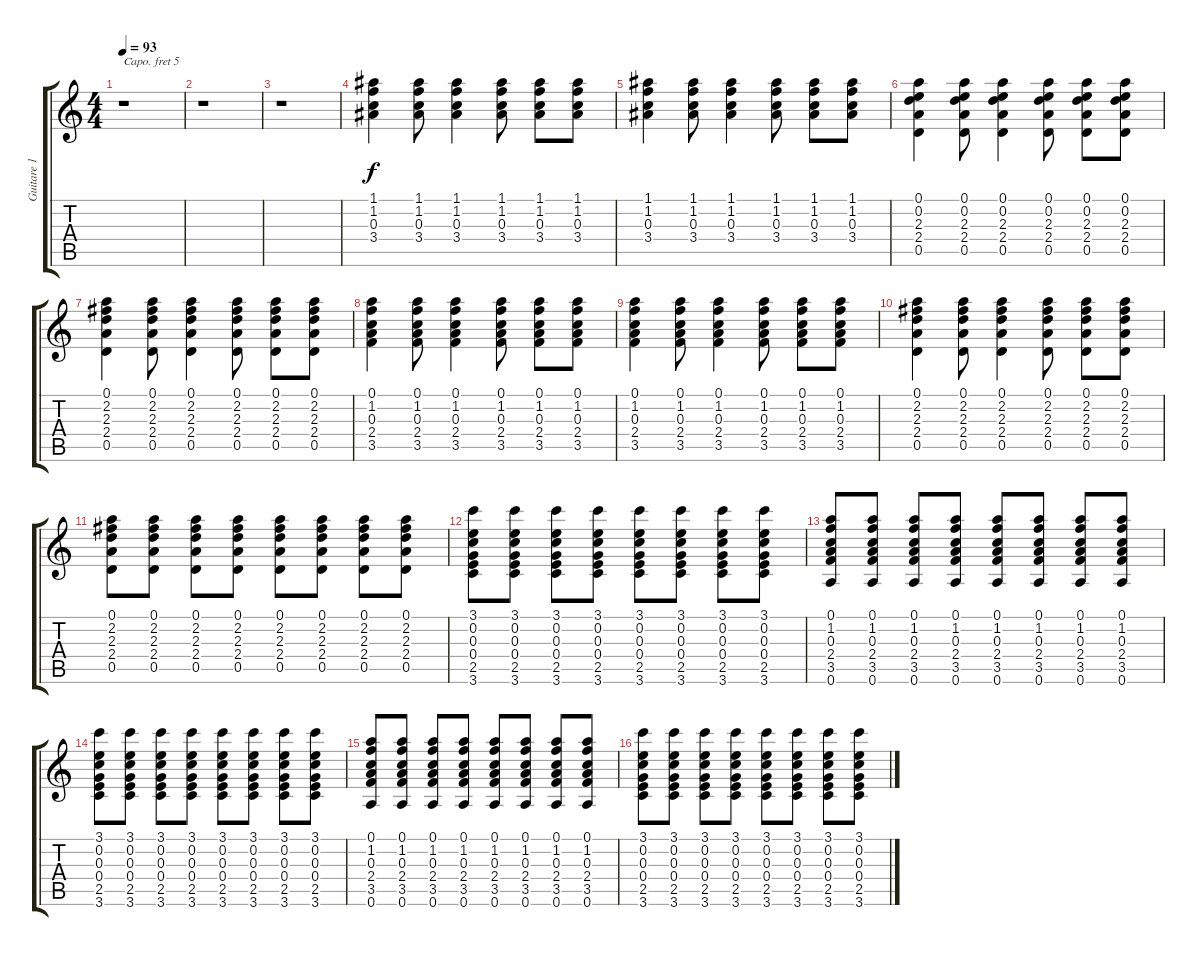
\track ("Guitare 1" "Guitare 1") {instrument acousticguitarnylon}
\staff {score tabs}
\capo 5
\tuning (E4 B3 G3 D3 A2 E2) {hide}
\ts (4 4)
\tempo 93
\clef g2
\ks c
r.1{dy f} |
r.1 |
r.1 |
(1.1 1.2 0.3 3.4).4 (1.1 1.2 0.3 3.4).8 (1.1 1.2 0.3 3.4).4 (1.1 1.2 0.3 3.4).8 (1.1 1.2 0.3 3.4).8 (1.1 1.2 0.3 3.4).8 |
(1.1 1.2 0.3 3.4).4 (1.1 1.2 0.3 3.4).8 (1.1 1.2 0.3 3.4).4 (1.1 1.2 0.3 3.4).8 (1.1 1.2 0.3 3.4).8 (1.1 1.2 0.3 3.4).8 |
(0.1 0.2 2.3 2.4 0.5).4 (0.1 0.2 2.3 2.4 0.5).8 (0.1 0.2 2.3 2.4 0.5).4 (0.1 0.2 2.3 2.4 0.5).8 (0.1 0.2 2.3 2.4 0.5).8 (0.1 0.2 2.3 2.4 0.5).8 |
(0.1 2.2 2.3 2.4 0.5).4 (0.1 2.2 2.3 2.4 0.5).8 (0.1 2.2 2.3 2.4 0.5).4 (0.1 2.2 2.3 2.4 0.5).8 (0.1 2.2 2.3 2.4 0.5).8 (0.1 2.2 2.3 2.4 0.5).8 |
(0.1 1.2 0.3 2.4 3.5).4 (0.1 1.2 0.3 2.4 3.5).8 (0.1 1.2 0.3 2.4 3.5).4 (0.1 1.2 0.3 2.4 3.5).8 (0.1 1.2 0.3 2.4 3.5).8 (0.1 1.2 0.3 2.4 3.5).8 |
(0.1 1.2 0.3 2.4 3.5).4 (0.1 1.2 0.3 2.4 3.5).8 (0.1 1.2 0.3 2.4 3.5).4 (0.1 1.2 0.3 2.4 3.5).8 (0.1 1.2 0.3 2.4 3.5).8 (0.1 1.2 0.3 2.4 3.5).8 |
(0.1 2.2 2.3 2.4 0.5).4 (0.1 2.2 2.3 2.4 0.5).8 (0.1 2.2 2.3 2.4 0.5).4 (0.1 2.2 2.3 2.4 0.5).8 (0.1 2.2 2.3 2.4 0.5).8 (0.1 2.2 2.3 2.4 0.5).8 |
(0.1 2.2 2.3 2.4 0.5).8 (0.1 2.2 2.3 2.4 0.5).8 (0.1 2.2 2.3 2.4 0.5).8 (0.1 2.2 2.3 2.4 0.5).8 (0.1 2.2 2.3 2.4 0.5).8 (0.1 2.2 2.3 2.4 0.5).8 (0.1 2.2 2.3 2.4 0.5).8 (0.1 2.2 2.3 2.4 0.5).8 |
(3.1 0.2 0.3 0.4 2.5 3.6).8 (3.1 0.2 0.3 0.4 2.5 3.6).8 (3.1 0.2 0.3 0.4 2.5 3.6).8 (3.1 0.2 0.3 0.4 2.5 3.6).8 (3.1 0.2 0.3 0.4 2.5 3.6).8 (3.1 0.2 0.3 0.4 2.5 3.6).8 (3.1 0.2 0.3 0.4 2.5 3.6).8 (3.1 0.2 0.3 0.4 2.5 3.6).8 |
(0.1 1.2 0.3 2.4 3.5 0.6).8 (0.1 1.2 0.3 2.4 3.5 0.6).8 (0.1 1.2 0.3 2.4 3.5 0.6).8 (0.1 1.2 0.3 2.4 3.5 0.6).8 (0.1 1.2 0.3 2.4 3.5 0.6).8 (0.1 1.2 0.3 2.4 3.5 0.6).8 (0.1 1.2 0.3 2.4 3.5 0.6).8 (0.1 1.2 0.3 2.4 3.5 0.6).8 |
(3.1 0.2 0.3 0.4 2.5 3.6).8 (3.1 0.2 0.3 0.4 2.5 3.6).8 (3.1 0.2 0.3 0.4 2.5 3.6).8 (3.1 0.2 0.3 0.4 2.5 3.6).8 (3.1 0.2 0.3 0.4 2.5 3.6).8 (3.1 0.2 0.3 0.4 2.5 3.6).8 (3.1 0.2 0.3 0.4 2.5 3.6).8 (3.1 0.2 0.3 0.4 2.5 3.6).8 |
(0.1 1.2 0.3 2.4 3.5 0.6).8 (0.1 1.2 0.3 2.4 3.5 0.6).8 (0.1 1.2 0.3 2.4 3.5 0.6).8 (0.1 1.2 0.3 2.4 3.5 0.6).8 (0.1 1.2 0.3 2.4 3.5 0.6).8 (0.1 1.2 0.3 2.4 3.5 0.6).8 (0.1 1.2 0.3 2.4 3.5 0.6).8 (0.1 1.2 0.3 2.4 3.5 0.6).8 |
(3.1 0.2 0.3 0.4 2.5 3.6).8 (3.1 0.2 0.3 0.4 2.5 3.6).8 (3.1 0.2 0.3 0.4 2.5 3.6).8 (3.1 0.2 0.3 0.4 2.5 3.6).8 (3.1 0.2 0.3 0.4 2.5 3.6).8 (3.1 0.2 0.3 0.4 2.5 3.6).8 (3.1 0.2 0.3 0.4 2.5 3.6).8 (3.1 0.2 0.3 0.4 2.5 3.6).8
